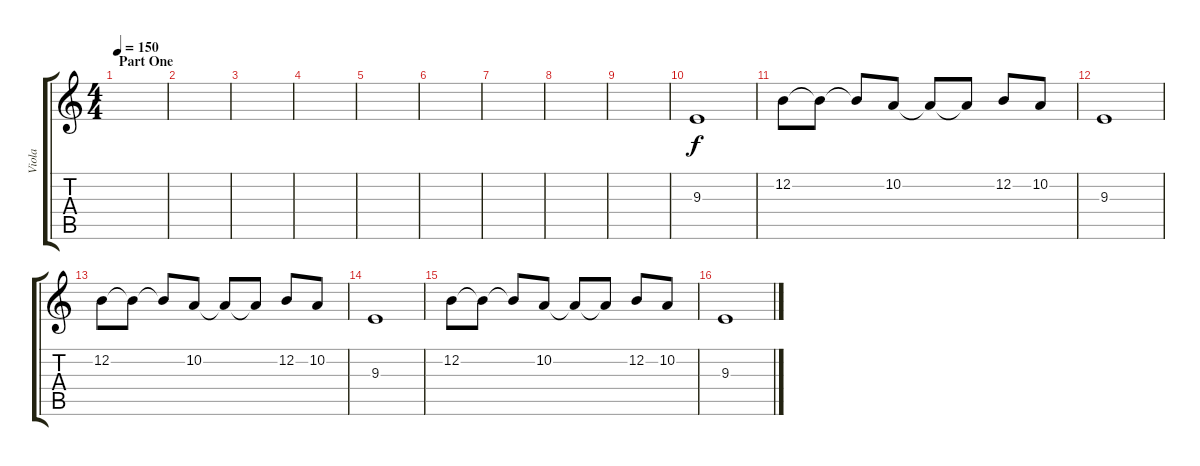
\track ("Viola" "Viola") {instrument viola}
\staff {score tabs}
\tuning (E4 B3 G3 D3 A2 E2) {hide}
\ts (4 4)
\section ("" "Part One")
\tempo 150
\clef g2
\ks c
|
|
|
|
|
|
|
|
|
9.3.1 |
12.2.8 12.2{t}.8 12.2{t}.8 10.2.8 10.2{t}.8 10.2{t}.8 12.2.8 10.2.8 |
9.3.1 |
12.2.8 12.2{t}.8 12.2{t}.8 10.2.8 10.2{t}.8 10.2{t}.8 12.2.8 10.2.8 |
9.3.1 |
12.2.8 12.2{t}.8 12.2{t}.8 10.2.8 10.2{t}.8 10.2{t}.8 12.2.8 10.2.8 |
9.3.1
